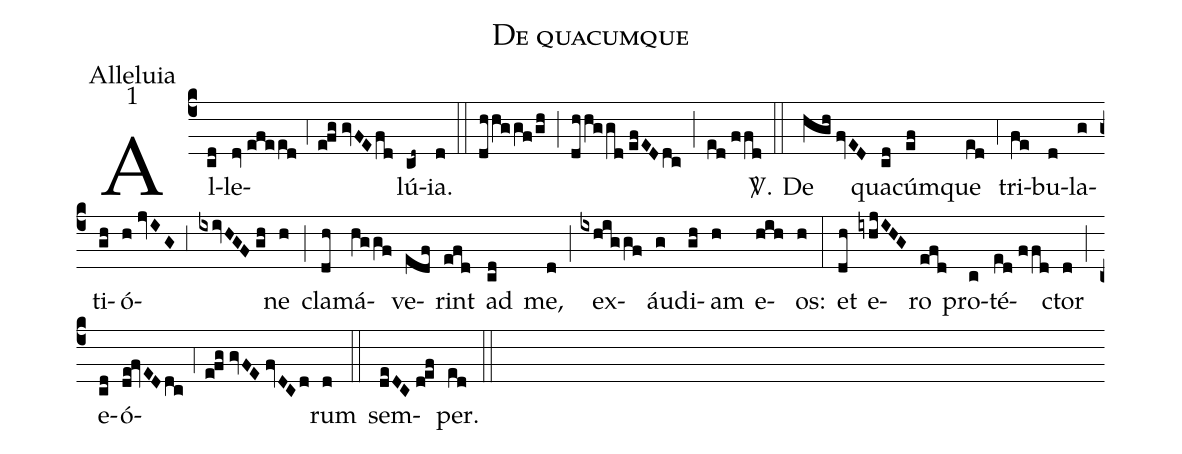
name:De quacumque;
office-part:Alleluia;
mode:1;
%%
(c4) Al(cd)le(dv//efeed;4e!fg//gvFE/fd)lú(cd~)ia.(d) (::) (dhhggf/gh) (;) (dhhggd//efED/dc) (;) (ed//ffd) <sp>V/</sp>.(::) De(hgh//fvED) qua(cd)cúm(ef)que(ed) (;4) tri(fe)bu(d)la(g)ti(gh)ó(h//jvIG;3ixivHGF//gh)ne(h) (;) cla(dh)má(hggf)ve(edf)rint(efd) ad(cd) me,(d) (;) ex(ixhiggf)áu(g)di(gh)am(h) e(hih)os:(h) (:) et(dh) e(iyhjIHG)ro(efd) pro(c)té(ed//ffd)ctor(d) (;) e(cd)ó(de!fvED/dc;4e!fg//gvFE//fvDCd)rum(d) (::) sem(deDC//d!ef)per.(ed) (::)
